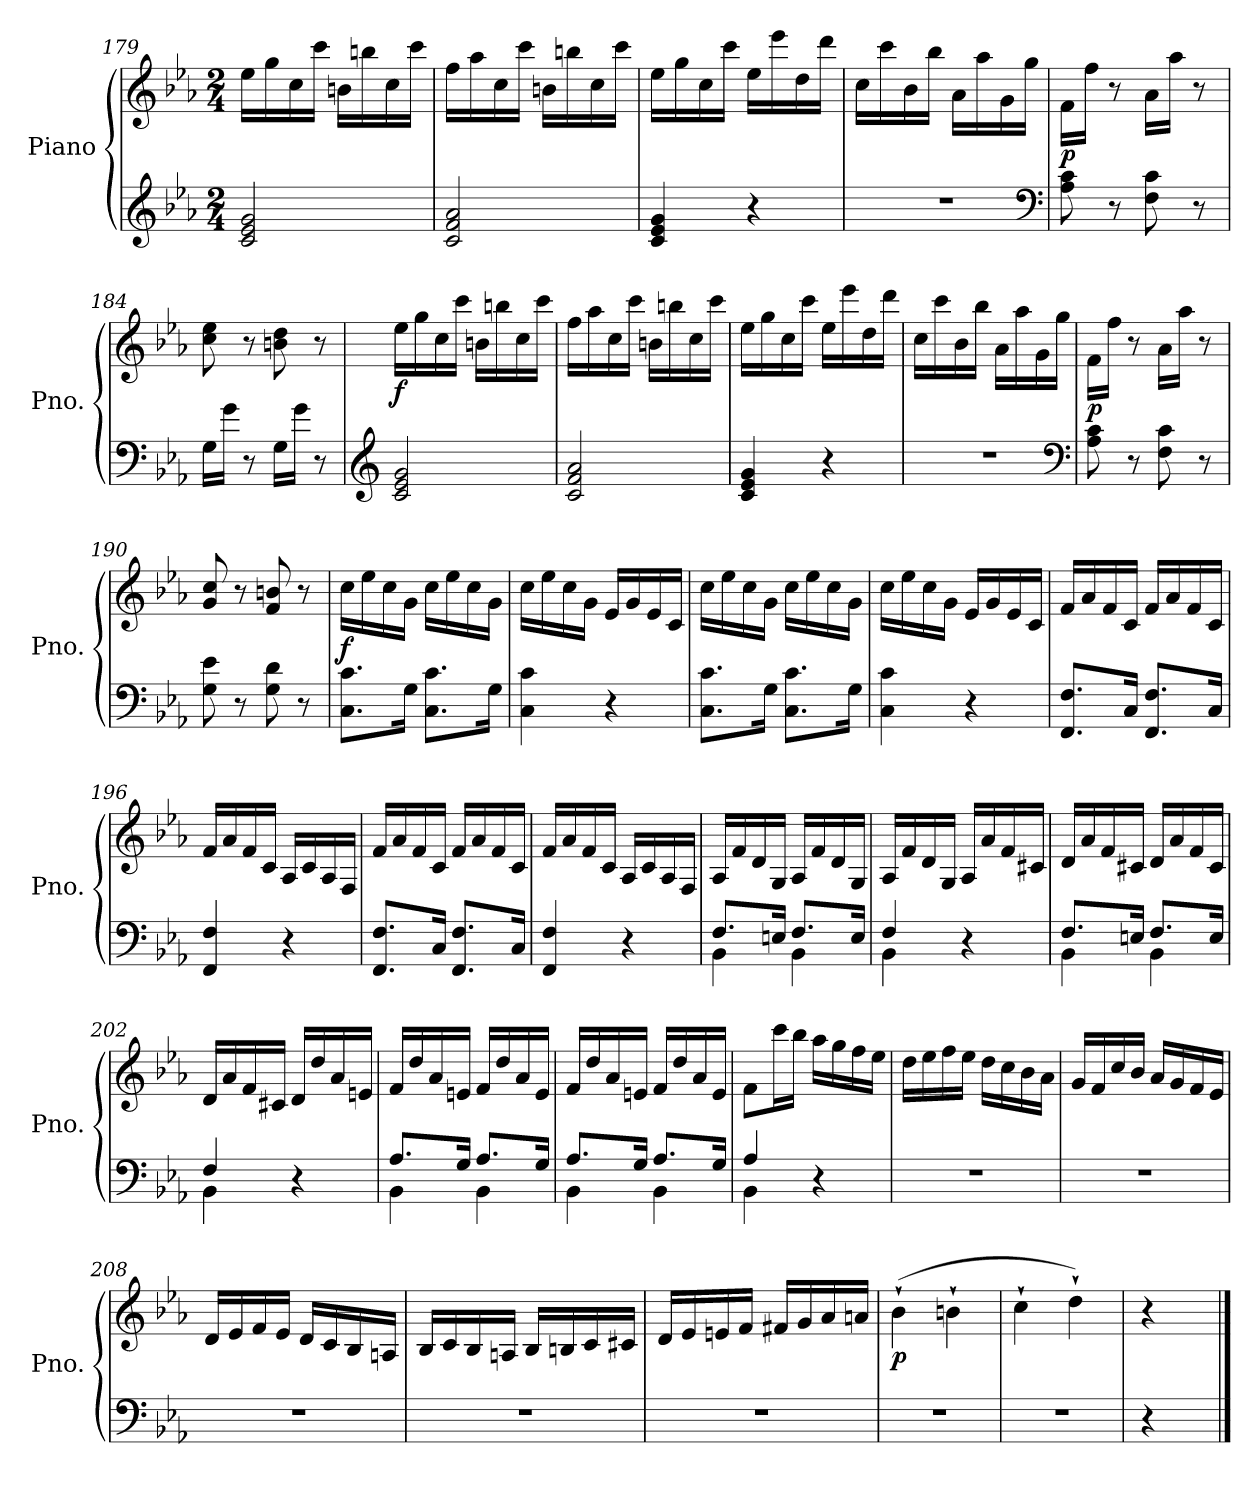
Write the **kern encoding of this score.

**kern	**kern	**dynam
*part1	*part1	*part1
*staff2	*staff1	*staff1/2
*I"Piano	*	*
*I'Pno.	*	*
*clefG2	*clefG2	*
*k[b-e-a-]	*k[b-e-a-]	*
*M2/4	*M2/4	*
=179	=179	=179
2c/ 2e-/ 2g/	16ee-\LL	.
.	16gg\	.
.	16cc\	.
.	16ccc\JJ	.
.	16bn\LL	.
.	16bbn\	.
.	16cc\	.
.	16ccc\JJ	.
=180	=180	=180
2c/ 2f/ 2a-/	16ff\LL	.
.	16aa-\	.
.	16cc\	.
.	16ccc\JJ	.
.	16bn\LL	.
.	16bbn\	.
.	16cc\	.
.	16ccc\JJ	.
!!LO:LB:g=z
=181	=181	=181
4c/ 4e-/ 4g/	16ee-\LL	.
.	16gg\	.
.	16cc\	.
.	16ccc\JJ	.
4r	16ee-\LL	.
.	16eee-\	.
.	16dd\	.
.	16ddd\JJ	.
=182	=182	=182
2r	16cc\LL	.
.	16ccc\	.
.	16b-\	.
.	16bb-\JJ	.
.	16a-\LL	.
.	16aa-\	.
.	16g\	.
*clefF4	*	*
.	16gg\JJ	.
=183	=183	=183
!	!	!LO:DY:b
8A-\ 8c\	16f\LL	p
.	16ff\JJ	.
8r	8r	.
8F\ 8c\	16a-\LL	.
.	16aa-\JJ	.
8r	8r	.
=184	=184	=184
16G\LL	8cc\ 8ee-\	.
16g\JJ	.	.
8r	8r	.
16G\LL	8bn\ 8dd\	.
16g\JJ	.	.
8r	8r	.
=185	=185	=185
*clefG2	*	*
!	!	!LO:DY:b
2c/ 2e-/ 2g/	16ee-\LL	f
.	16gg\	.
.	16cc\	.
.	16ccc\JJ	.
.	16bn\LL	.
.	16bbn\	.
.	16cc\	.
.	16ccc\JJ	.
!!LO:LB:g=z
=186	=186	=186
2c/ 2f/ 2a-/	16ff\LL	.
.	16aa-\	.
.	16cc\	.
.	16ccc\JJ	.
.	16bn\LL	.
.	16bbn\	.
.	16cc\	.
.	16ccc\JJ	.
!!LO:PB:g=z
=187	=187	=187
4c/ 4e-/ 4g/	16ee-\LL	.
.	16gg\	.
.	16cc\	.
.	16ccc\JJ	.
4r	16ee-\LL	.
.	16eee-\	.
.	16dd\	.
.	16ddd\JJ	.
=188	=188	=188
2r	16cc\LL	.
.	16ccc\	.
.	16b-\	.
.	16bb-\JJ	.
.	16a-\LL	.
.	16aa-\	.
.	16g\	.
*clefF4	*	*
.	16gg\JJ	.
=189	=189	=189
!	!	!LO:DY:b
8A-\ 8c\	16f\LL	p
.	16ff\JJ	.
8r	8r	.
8F\ 8c\	16a-\LL	.
.	16aa-\JJ	.
8r	8r	.
=190	=190	=190
8G\ 8e-\	8g/ 8cc/	.
8r	8r	.
8G\ 8d\	8f/ 8bn/	.
8r	8r	.
=191	=191	=191
!	!	!LO:DY:b
8.C\ 8.c\L	16cc\LL	f
.	16ee-\	.
.	16cc\	.
16G\Jk	16g\JJ	.
8.C\ 8.c\L	16cc\LL	.
.	16ee-\	.
.	16cc\	.
16G\Jk	16g\JJ	.
=192	=192	=192
4C\ 4c\	16cc\LL	.
.	16ee-\	.
.	16cc\	.
.	16g\JJ	.
4r	16e-/LL	.
.	16g/	.
.	16e-/	.
.	16c/JJ	.
!!LO:LB:g=z
=193	=193	=193
8.C\ 8.c\L	16cc\LL	.
.	16ee-\	.
.	16cc\	.
16G\Jk	16g\JJ	.
8.C\ 8.c\L	16cc\LL	.
.	16ee-\	.
.	16cc\	.
16G\Jk	16g\JJ	.
=194	=194	=194
4C\ 4c\	16cc\LL	.
.	16ee-\	.
.	16cc\	.
.	16g\JJ	.
4r	16e-/LL	.
.	16g/	.
.	16e-/	.
.	16c/JJ	.
=195	=195	=195
8.FF/ 8.F/L	16f/LL	.
.	16a-/	.
.	16f/	.
16C/Jk	16c/JJ	.
8.FF/ 8.F/L	16f/LL	.
.	16a-/	.
.	16f/	.
16C/Jk	16c/JJ	.
=196	=196	=196
4FF/ 4F/	16f/LL	.
.	16a-/	.
.	16f/	.
.	16c/JJ	.
4r	16A-/LL	.
.	16c/	.
.	16A-/	.
.	16F/JJ	.
=197	=197	=197
8.FF/ 8.F/L	16f/LL	.
.	16a-/	.
.	16f/	.
16C/Jk	16c/JJ	.
8.FF/ 8.F/L	16f/LL	.
.	16a-/	.
.	16f/	.
16C/Jk	16c/JJ	.
!!LO:LB:g=z
=198	=198	=198
4FF/ 4F/	16f/LL	.
.	16a-/	.
.	16f/	.
.	16c/JJ	.
4r	16A-/LL	.
.	16c/	.
.	16A-/	.
.	16F/JJ	.
!!LO:LB:g=z
=199	=199	=199
*^	*	*
8.F/L	4BB-\	16A-/LL	.
.	.	16f/	.
.	.	16d/	.
16En/Jk	.	16G/JJ	.
8.F/L	4BB-\	16A-/LL	.
.	.	16f/	.
.	.	16d/	.
16E/Jk	.	16G/JJ	.
=200	=200	=200	=200
4F/	4BB-\	16A-/LL	.
.	.	16f/	.
.	.	16d/	.
.	.	16G/JJ	.
4r	4ryy	16A-/LL	.
.	.	16a-/	.
.	.	16f/	.
.	.	16c#X/JJ	.
=201	=201	=201	=201
8.F/L	4BB-\	16d/LL	.
.	.	16a-/	.
.	.	16f/	.
16En/Jk	.	16c#X/JJ	.
8.F/L	4BB-\	16d/LL	.
.	.	16a-/	.
.	.	16f/	.
16E/Jk	.	16c#/JJ	.
=202	=202	=202	=202
4F/	4BB-\	16d/LL	.
.	.	16a-/	.
.	.	16f/	.
.	.	16c#X/JJ	.
4r	4ryy	16d/LL	.
.	.	16dd/	.
.	.	16a-/	.
.	.	16en/JJ	.
=203	=203	=203	=203
8.A-/L	4BB-\	16f/LL	.
.	.	16dd/	.
.	.	16a-/	.
16G/Jk	.	16en/JJ	.
8.A-/L	4BB-\	16f/LL	.
.	.	16dd/	.
.	.	16a-/	.
16G/Jk	.	16e/JJ	.
!!LO:LB:g=z
=204	=204	=204	=204
8.A-/L	4BB-\	16f/LL	.
.	.	16dd/	.
.	.	16a-/	.
16G/Jk	.	16en/JJ	.
8.A-/L	4BB-\	16f/LL	.
.	.	16dd/	.
.	.	16a-/	.
16G/Jk	.	16e/JJ	.
=205	=205	=205	=205
4A-/	4BB-\	8f\L	.
.	.	16ccc\L	.
.	.	16bb-\JJ	.
4r	4ryy	16aa-\LL	.
.	.	16gg\	.
.	.	16ff\	.
.	.	16ee-\JJ	.
*v	*v	*	*
=206	=206	=206
2r	16dd\LL	.
.	16ee-\	.
.	16ff\	.
.	16ee-\JJ	.
.	16dd\LL	.
.	16cc\	.
.	16b-\	.
.	16a-\JJ	.
=207	=207	=207
2r	16g/LL	.
.	16f/	.
.	16cc/	.
.	16b-/JJ	.
.	16a-/LL	.
.	16g/	.
.	16f/	.
.	16e-/JJ	.
!!LO:LB:g=z
=208	=208	=208
2r	16d/LL	.
.	16e-/	.
.	16f/	.
.	16e-/JJ	.
.	16d/LL	.
.	16c/	.
.	16B-/	.
.	16An/JJ	.
=209	=209	=209
2r	16B-/LL	.
.	16c/	.
.	16B-/	.
.	16An/JJ	.
.	16B-/LL	.
.	16Bn/	.
.	16c/	.
.	16c#X/JJ	.
=210	=210	=210
2r	16d/LL	.
.	16e-/	.
.	16en/	.
.	16f/JJ	.
.	16f#X/LL	.
.	16g/	.
.	16a-/	.
.	16an/JJ	.
=211	=211	=211
!	!	!LO:DY:b
2r	(4b-`\	p
.	4bn`\	.
=212	=212	=212
2r	4cc`\	.
.	4dd`\)	.
=213	=213	=213
4r	4r	.
==	==	==
*-	*-	*-
